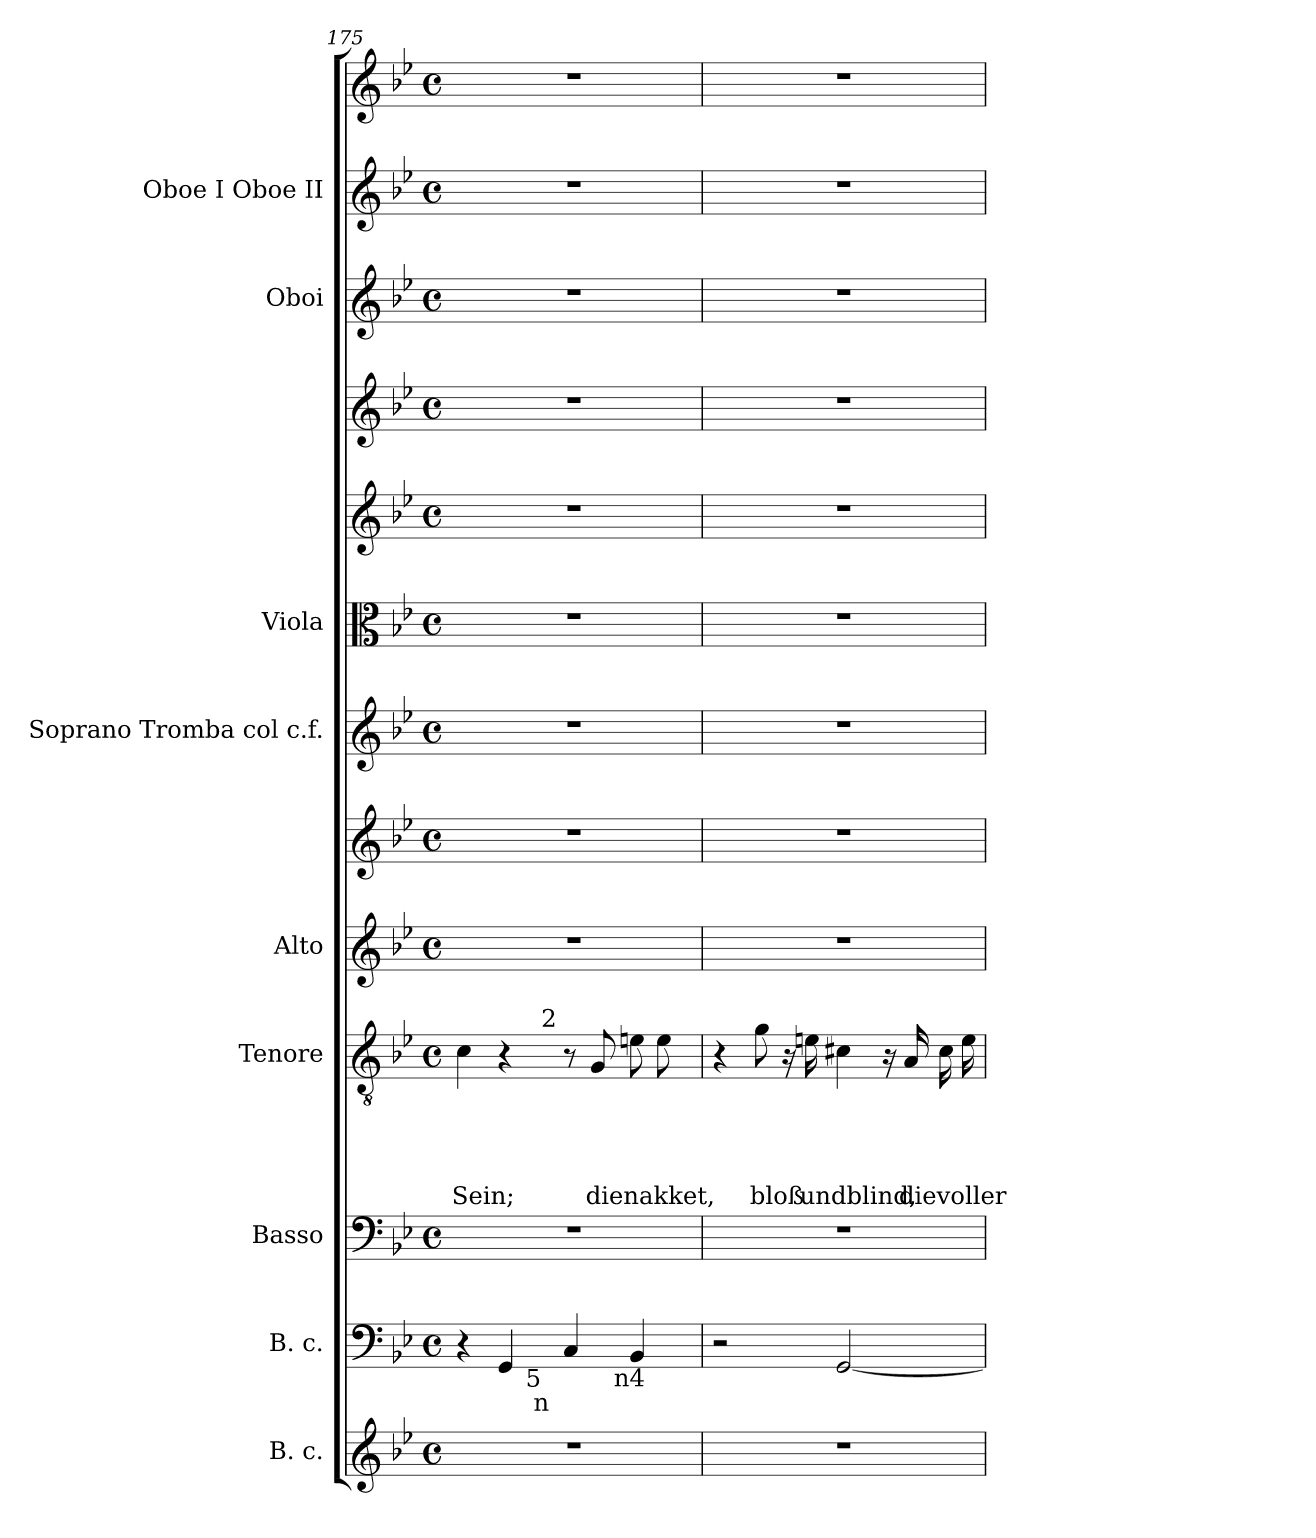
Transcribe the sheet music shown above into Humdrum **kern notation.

**kern	**kern	**kern	**kern	**text	**text	**text	**text	**text	**kern	**kern	**kern	**kern	**kern	**kern	**kern	**kern	**kern
*part12	*part11	*part10	*part9	*part9	*part9	*part9	*part9	*part9	*part8	*part7	*part6	*part5	*part4	*part3	*part2	*part1	*part1
*staff13	*staff12	*staff11	*staff10	*staff10	*staff10	*staff10	*staff10	*staff10	*staff9	*staff8	*staff7	*staff6	*staff5	*staff4	*staff3	*staff2	*staff1
*I"B. c.	*I"B. c.	*I"Basso	*I"Tenore	*	*	*	*	*	*I"Alto	*	*I"Soprano Tromba col c.f.	*I"Viola	*	*	*I"Oboi	*I"Oboe I Oboe II	*
*	*I'B. c.	*I'Basso	*I'Tenore	*	*	*	*	*	*I'Alto	*	*I'Soprano	*I'Viola	*	*	*	*I'Ob	*
!!LO:LB:g=z
*clefG2	*clefF4	*clefF4	*clefGv2	*	*	*	*	*	*clefG2	*clefG2	*clefG2	*clefC3	*clefG2	*clefG2	*clefG2	*clefG2	*clefG2
*k[b-e-]	*k[b-e-]	*k[b-e-]	*k[b-e-]	*	*	*	*	*	*k[b-e-]	*k[b-e-]	*k[b-e-]	*k[b-e-]	*k[b-e-]	*k[b-e-]	*k[b-e-]	*k[b-e-]	*k[b-e-]
*B-:	*B-:	*B-:	*B-:	*	*	*	*	*	*B-:	*B-:	*B-:	*B-:	*B-:	*B-:	*B-:	*B-:	*B-:
*M4/4	*M4/4	*M4/4	*M4/4	*	*	*	*	*	*M4/4	*M4/4	*M4/4	*M4/4	*M4/4	*M4/4	*M4/4	*M4/4	*M4/4
*met(c)	*met(c)	*met(c)	*met(c)	*	*	*	*	*	*met(c)	*met(c)	*met(c)	*met(c)	*met(c)	*met(c)	*met(c)	*met(c)	*met(c)
=175	=175	=175	=175	=175	=175	=175	=175	=175	=175	=175	=175	=175	=175	=175	=175	=175	=175
!	!	!	!	!	!	!	!	!LO:LY:b	!	!	!	!	!	!	!	!	!
*	*^	*	*^	*	*	*	*	*	*	*	*	*	*	*	*	*	*
*	*	*^	*	*	*	*	*	*	*	*	*	*	*	*	*	*	*	*	*
*	*	*	*^	*	*	*	*	*	*	*	*	*	*	*	*	*	*	*	*	*
1r	4r	4.ryy	4ryy	2ryy	1r	4c\	4ryy	.	.	.	.	Sein;	1r	1r	1r	1r	1r	1r	1r	1r	1r
.	4GG</	.	8ryy	.	.	4r	8ryy	.	.	.	.	.	.	.	.	.	.	.	.	.	.
!	!	!LO:TX:b:t=5	!	!	!	!	!	!	!	!	!	!	!	!	!	!	!	!	!	!	!
.	.	2ryy	64ryy	.	.	.	32ryy	.	.	.	.	.	.	.	.	.	.	.	.	.	.
!	!	!	!LO:TX:b:t=n	!	!	!	!	!	!	!	!	!	!	!	!	!	!	!	!	!	!
.	.	.	2ryy	.	.	.	.	.	.	.	.	.	.	.	.	.	.	.	.	.	.
!	!	!	!	!	!	!	!LO:TX:a:t=2	!	!	!	!	!	!	!	!	!	!	!	!	!	!
.	.	.	.	.	.	.	2ryy	.	.	.	.	.	.	.	.	.	.	.	.	.	.
.	4C/	.	.	8..ryy	.	8r	.	.	.	.	.	.	.	.	.	.	.	.	.	.	.
!	!	!	!	!	!	!	!	!	!	!	!	!LO:LY:b	!	!	!	!	!	!	!	!	!
.	.	.	.	.	.	8G/	.	.	.	.	.	dienakket,	.	.	.	.	.	.	.	.	.
!	!	!	!	!LO:TX:b:t=n4	!	!	!	!	!	!	!	!	!	!	!	!	!	!	!	!	!
.	.	.	.	4ryy	.	.	.	.	.	.	.	.	.	.	.	.	.	.	.	.	.
.	4BB-</	.	.	.	.	8en\	.	.	.	.	.	.	.	.	.	.	.	.	.	.	.
.	.	8ryy	.	.	.	8e\	.	.	.	.	.	.	.	.	.	.	.	.	.	.	.
.	.	.	16..ryy	.	.	.	.	.	.	.	.	.	.	.	.	.	.	.	.	.	.
.	.	.	.	.	.	.	16.ryy	.	.	.	.	.	.	.	.	.	.	.	.	.	.
.	.	.	.	32ryy	.	.	.	.	.	.	.	.	.	.	.	.	.	.	.	.	.
*	*v	*v	*v	*v	*	*v	*v	*	*	*	*	*	*	*	*	*	*	*	*	*	*
=176	=176	=176	=176	=176	=176	=176	=176	=176	=176	=176	=176	=176	=176	=176	=176	=176	=176
1r	2r	1r	4r	.	.	.	.	.	1r	1r	1r	1r	1r	1r	1r	1r	1r
!	!	!	!	!	!	!	!	!LO:LY:b	!	!	!	!	!	!	!	!	!
.	.	.	8g\	.	.	.	.	bloß	.	.	.	.	.	.	.	.	.
.	.	.	16rA	.	.	.	.	.	.	.	.	.	.	.	.	.	.
!	!	!	!	!	!	!	!	!LO:LY:b	!	!	!	!	!	!	!	!	!
.	.	.	16en\	.	.	.	.	undblind,	.	.	.	.	.	.	.	.	.
.	[<2GG</	.	4c#X\	.	.	.	.	.	.	.	.	.	.	.	.	.	.
.	.	.	16rA	.	.	.	.	.	.	.	.	.	.	.	.	.	.
!	!	!	!	!	!	!	!	!LO:LY:b	!	!	!	!	!	!	!	!	!
.	.	.	16A/	.	.	.	.	dievoller	.	.	.	.	.	.	.	.	.
.	.	.	16c#\	.	.	.	.	.	.	.	.	.	.	.	.	.	.
.	.	.	16e\	.	.	.	.	.	.	.	.	.	.	.	.	.	.
=	=	=	=	=	=	=	=	=	=	=	=	=	=	=	=	=	=
*-	*-	*-	*-	*-	*-	*-	*-	*-	*-	*-	*-	*-	*-	*-	*-	*-	*-
